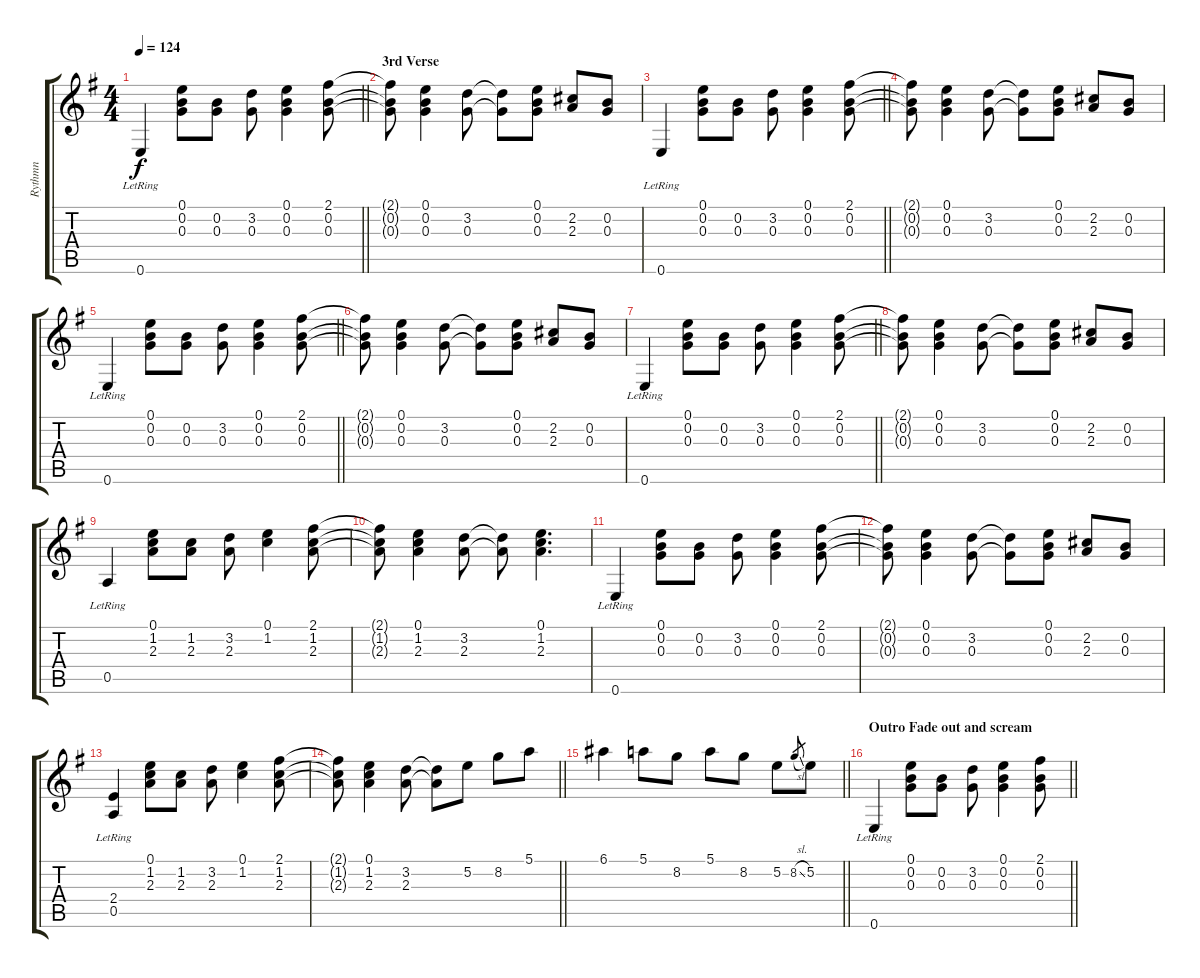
\track ("Rythmn" "Rythmn") {instrument electricguitarclean}
\staff {score tabs}
\tuning (E4 B3 G3 D3 A2 E2) {hide}
\ts (4 4)
\tempo 124
\clef g2
\barLineRight lightlight
\ks g
0.6{lr}.4{dy f} (0.1 0.2 0.3).8 (0.2 0.3).8 (3.2 0.3).8 (0.1 0.2 0.3).4 (2.1 0.2 0.3).8 |
\section ("" "3rd Verse")
(2.1{t} 0.2{t} 0.3{t}).8 (0.1 0.2 0.3).4 (3.2 0.3).8 (3.2{t} 0.3{t}).8 (0.1 0.2 0.3).8 (2.2 2.3).8 (0.2 0.3).8 |
\barLineRight lightlight
0.6{lr}.4 (0.1 0.2 0.3).8 (0.2 0.3).8 (3.2 0.3).8 (0.1 0.2 0.3).4 (2.1 0.2 0.3).8 |
(2.1{t} 0.2{t} 0.3{t}).8 (0.1 0.2 0.3).4 (3.2 0.3).8 (3.2{t} 0.3{t}).8 (0.1 0.2 0.3).8 (2.2 2.3).8 (0.2 0.3).8 |
\barLineRight lightlight
0.6{lr}.4 (0.1 0.2 0.3).8 (0.2 0.3).8 (3.2 0.3).8 (0.1 0.2 0.3).4 (2.1 0.2 0.3).8 |
(2.1{t} 0.2{t} 0.3{t}).8 (0.1 0.2 0.3).4 (3.2 0.3).8 (3.2{t} 0.3{t}).8 (0.1 0.2 0.3).8 (2.2 2.3).8 (0.2 0.3).8 |
\barLineRight lightlight
0.6{lr}.4 (0.1 0.2 0.3).8 (0.2 0.3).8 (3.2 0.3).8 (0.1 0.2 0.3).4 (2.1 0.2 0.3).8 |
(2.1{t} 0.2{t} 0.3{t}).8 (0.1 0.2 0.3).4 (3.2 0.3).8 (3.2{t} 0.3{t}).8 (0.1 0.2 0.3).8 (2.2 2.3).8 (0.2 0.3).8 |
0.5{lr}.4 (0.1 1.2 2.3).8 (1.2 2.3).8 (3.2 2.3).8 (0.1 1.2).4 (2.1 1.2 2.3).8 |
(2.1{t} 1.2{t} 2.3{t}).8 (0.1 1.2 2.3).4 (3.2 2.3).8 (3.2{t} 2.3{t}).8 (0.1 1.2 2.3).4{d} |
0.6{lr}.4 (0.1 0.2 0.3).8 (0.2 0.3).8 (3.2 0.3).8 (0.1 0.2 0.3).4 (2.1 0.2 0.3).8 |
(2.1{t} 0.2{t} 0.3{t}).8 (0.1 0.2 0.3).4 (3.2 0.3).8 (3.2{t} 0.3{t}).8 (0.1 0.2 0.3).8 (2.2 2.3).8 (0.2 0.3).8 |
(2.4{lr} 0.5{lr}).4 (0.1 1.2 2.3).8 (1.2 2.3).8 (3.2 2.3).8 (0.1 1.2).4 (2.1 1.2 2.3).8 |
\barLineRight lightlight
(2.1{t} 1.2{t} 2.3{t}).8 (0.1 1.2 2.3).4 (3.2 2.3).8 (3.2{t} 2.3{t}).8 5.2.8 8.2.8 5.1.8 |
\barLineRight lightlight
6.1.4 5.1.8 8.2.8 5.1.8 8.2.8 5.2.8 8.2{sl}.8{gr} 5.2.8 |
\section ("" "Outro Fade out and scream")
\barLineRight lightlight
0.6{lr}.4 (0.1 0.2 0.3).8 (0.2 0.3).8 (3.2 0.3).8 (0.1 0.2 0.3).4 (2.1 0.2 0.3).8
